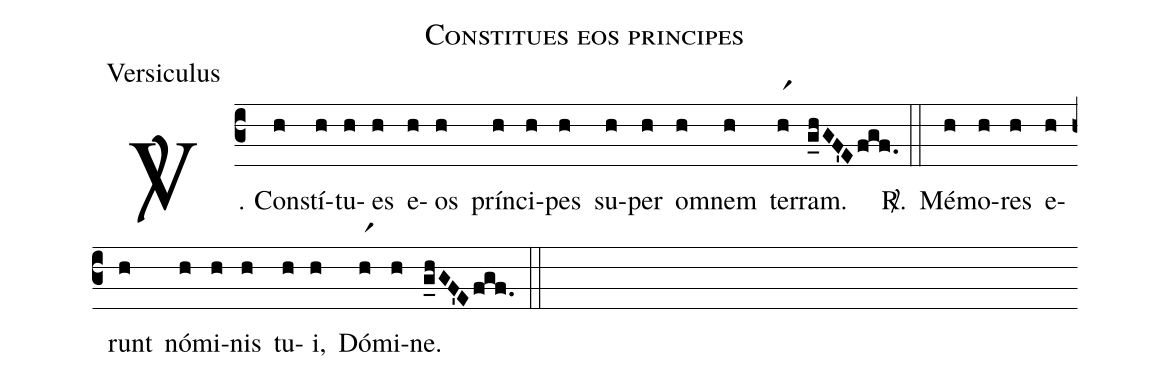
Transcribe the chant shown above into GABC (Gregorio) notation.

name:Constitues eos principes;
office-part:Versiculus;
%%
(c3)
<sp>V/</sp>. Con(h)stí(h)tu(h)es(h) e(h)os(h) prín(h)ci(h)pes(h) su(h)per(h) om(h)nem(h) ter(hr1)ram.(g_hGF'Efgf.) <sp>R/</sp>.(::)
Mé(h)mo(h)res(h) e(h)runt(h) nó(h)mi(h)nis(h) tu(h)i,(h) Dó(hr1)mi(h)ne.(g_hGF'Efgf.) (::)
